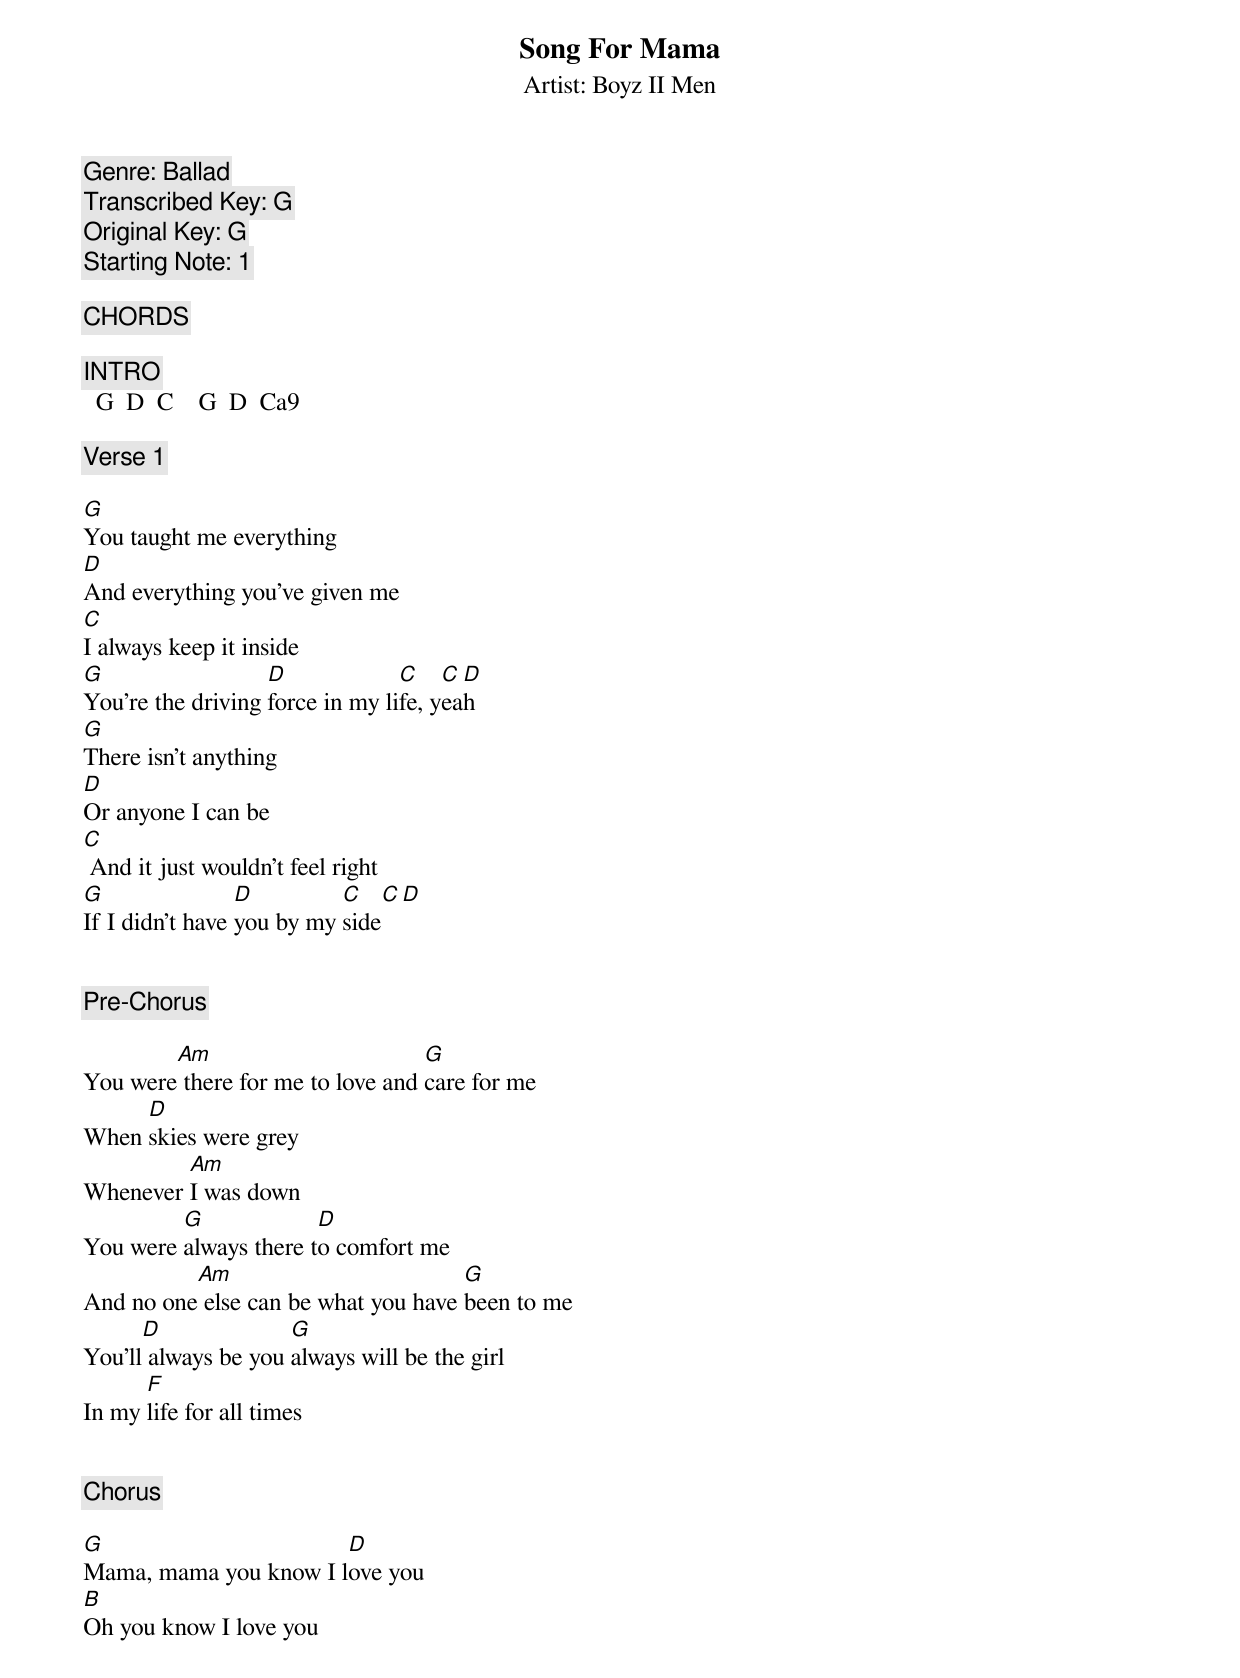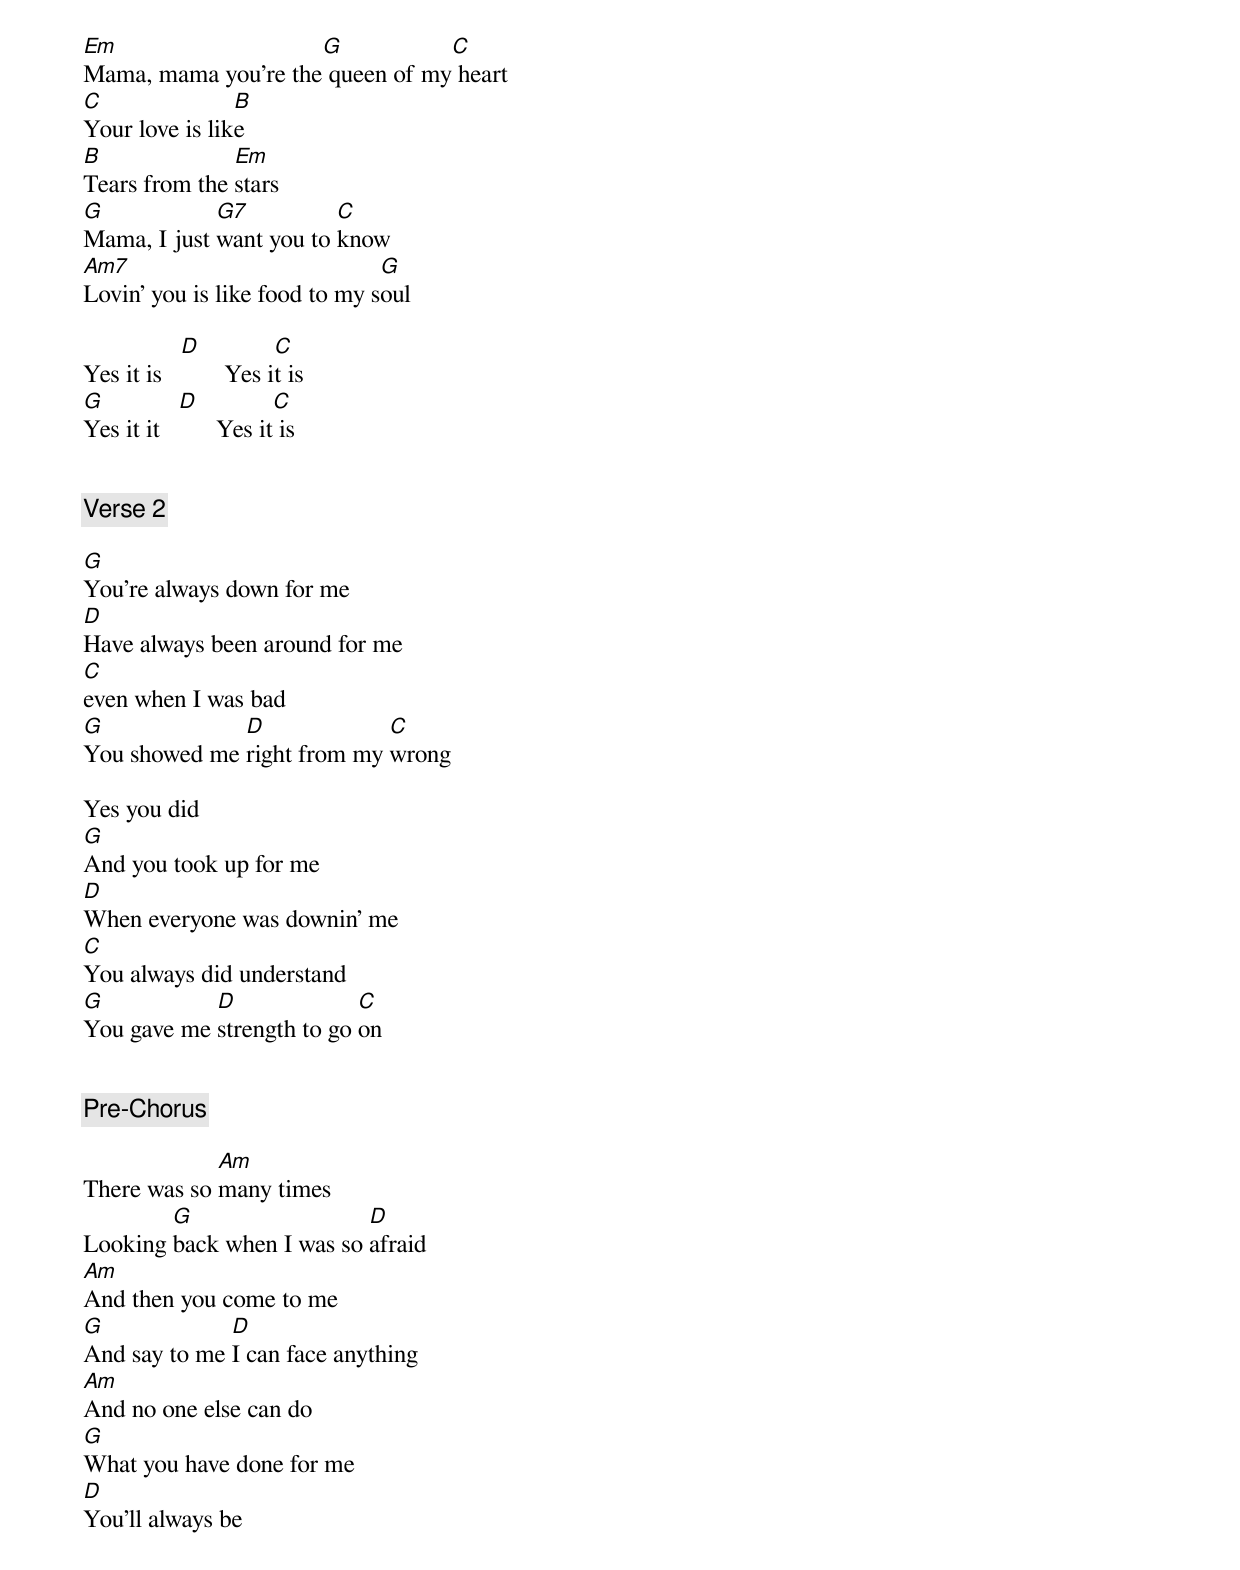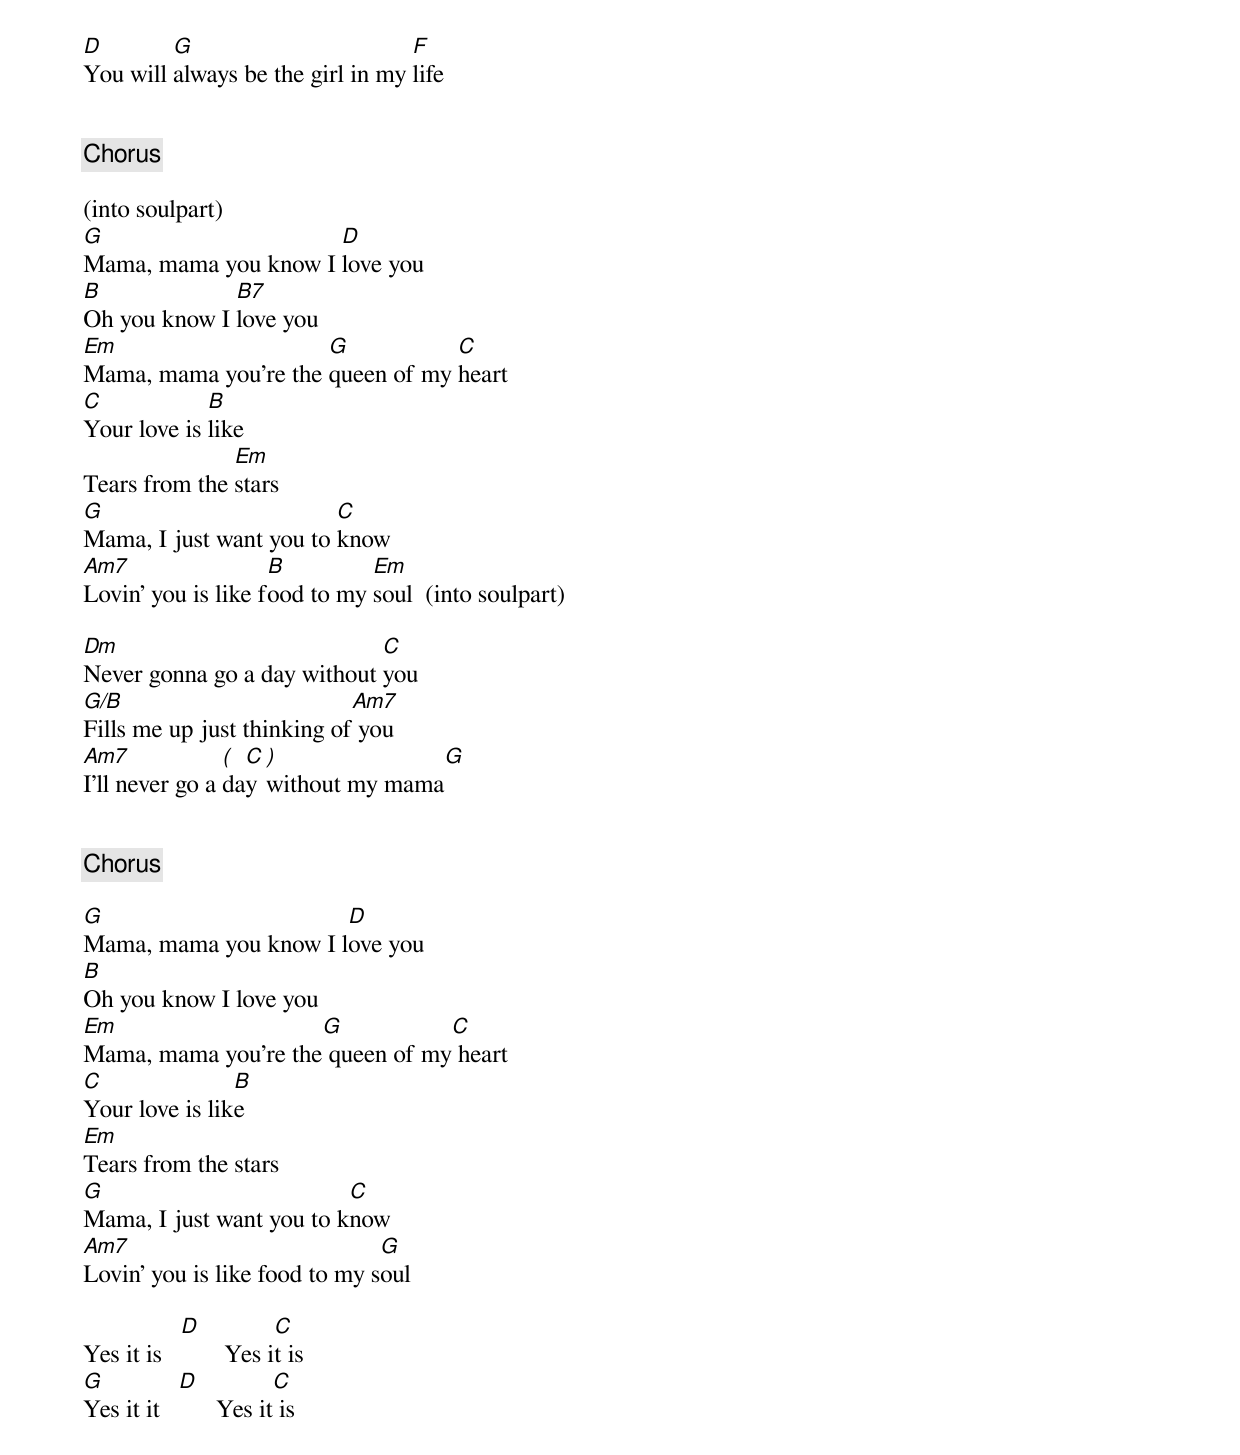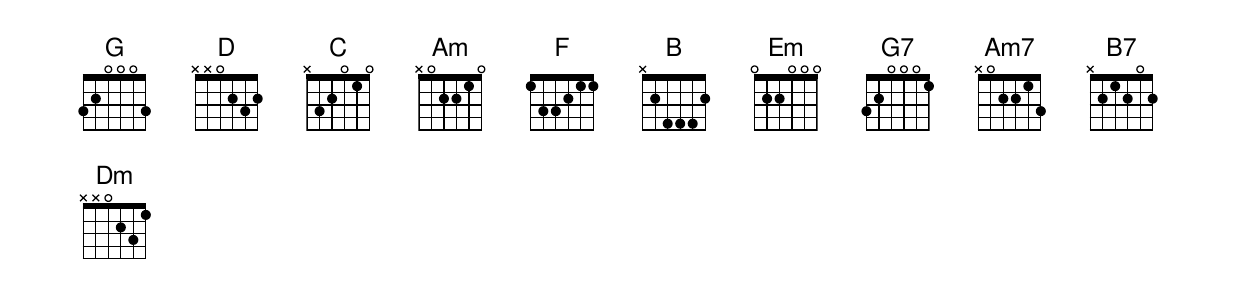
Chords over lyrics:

Song For Mama
Artist: Boyz II Men
Genre: Ballad
Transcribed Key: G
Original Key: G
Starting Note: 1

[CHORDS]

[INTRO]
  G  D  C    G  D  Ca9

[Verse 1]

G
You taught me everything
D
And everything you’ve given me
C
I always keep it inside
G                  D             C    C D
You’re the driving force in my life, yeah
G
There isn’t anything
D
Or anyone I can be
C
 And it just wouldn’t feel right
G                D         C    C D
If I didn’t have you by my side


[Pre-Chorus]

        Am                        G
You were there for me to love and care for me
     D
When skies were grey
         Am
Whenever I was down
         G             D
You were always there to comfort me
          Am                         G
And no one else can be what you have been to me
      D              G
You’ll always be you always will be the girl
      F
In my life for all times


[Chorus]

G                      D
Mama, mama you know I love you
B
Oh you know I love you
Em                   G           C
Mama, mama you’re the queen of my heart
C               B
Your love is like
B              Em
Tears from the stars
G            G7          C
Mama, I just want you to know
Am7                            G
Lovin’ you is like food to my soul

            D           C
Yes it is          Yes it is
G           D           C
Yes it it         Yes it is


[Verse 2]

G
You’re always down for me
D
Have always been around for me
C
even when I was bad
G             D             C
You showed me right from my wrong

Yes you did
G
And you took up for me
D
When everyone was downin’ me
C
You always did understand
G           D              C
You gave me strength to go on


[Pre-Chorus]

             Am
There was so many times
        G                  D
Looking back when I was so afraid
Am
And then you come to me
G             D
And say to me I can face anything
Am
And no one else can do
G
What you have done for me
D
You’ll always be
D        G                        F
You will always be the girl in my life


[Chorus]

(into soulpart)
G                     D
Mama, mama you know I love you
B             B7
Oh you know I love you
Em                    G           C
Mama, mama you’re the queen of my heart
C            B
Your love is like
               Em
Tears from the stars
G                        C
Mama, I just want you to know
Am7                 B         Em
Lovin’ you is like food to my soul  (into soulpart)

Dm                           C
Never gonna go a day without you
G/B                         Am7
Fills me up just thinking of you
Am7             ( C )              G
I'll never go a day without my mama


[Chorus]

G                      D
Mama, mama you know I love you
B
Oh you know I love you
Em                   G           C
Mama, mama you’re the queen of my heart
C               B
Your love is like
Em
Tears from the stars
G                         C
Mama, I just want you to know
Am7                            G
Lovin’ you is like food to my soul

            D           C
Yes it is          Yes it is
G           D           C
Yes it it         Yes it is
